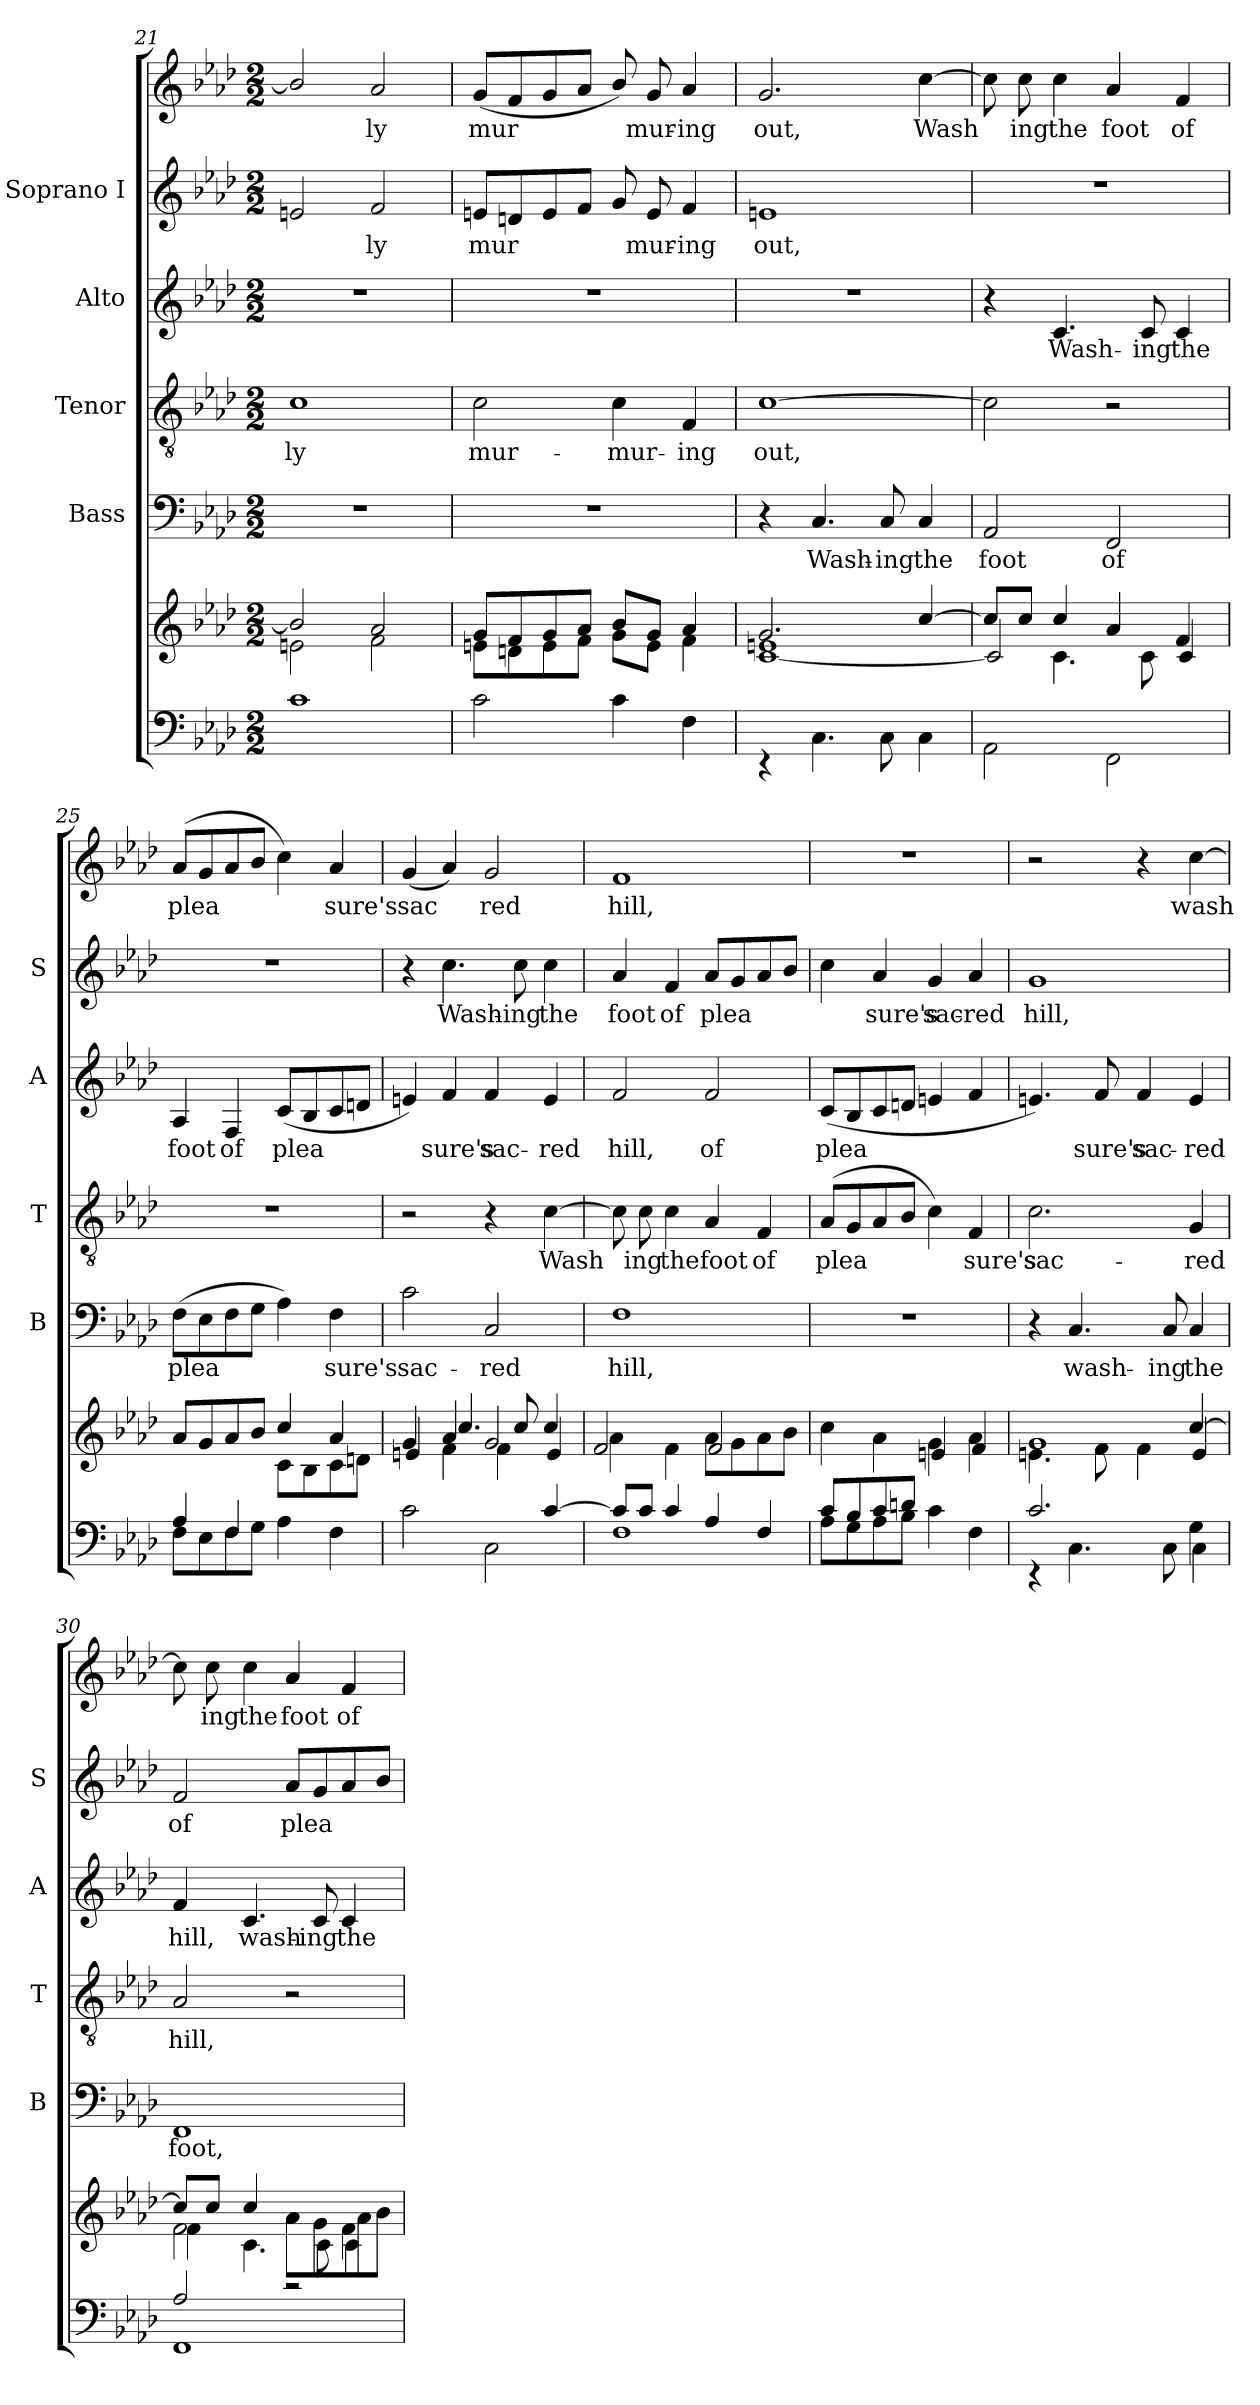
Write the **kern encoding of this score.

**kern	**kern	**kern	**text	**kern	**text	**kern	**text	**kern	**text	**kern	**text
*part5	*part5	*part4	*part4	*part3	*part3	*part2	*part2	*part1	*part1	*part1	*part1
*staff7	*staff6	*staff5	*staff5	*staff4	*staff4	*staff3	*staff3	*staff2	*staff2	*staff1	*staff1
*	*	*I"Bass	*	*I"Tenor	*	*I"Alto	*	*I"Soprano I	*	*	*
*	*	*I'B	*	*I'T	*	*I'A	*	*I'S	*	*	*
*clefF4	*clefG2	*clefF4	*	*clefGv2	*	*clefG2	*	*clefG2	*	*clefG2	*
*k[b-e-a-d-]	*k[b-e-a-d-]	*k[b-e-a-d-]	*	*k[b-e-a-d-]	*	*k[b-e-a-d-]	*	*k[b-e-a-d-]	*	*k[b-e-a-d-]	*
*A-:	*A-:	*A-:	*	*A-:	*	*A-:	*	*A-:	*	*A-:	*
*M2/2	*M2/2	*M2/2	*	*M2/2	*	*M2/2	*	*M2/2	*	*M2/2	*
=21	=21	=21	=21	=21	=21	=21	=21	=21	=21	=21	=21
*^	*^	*	*	*	*	*	*	*	*	*	*
*	*	*	*^	*	*	*	*	*	*	*	*	*	*
!	!	!	!	!	!	!	!	!LO:LY:b	!	!	!	!	!	!
1c	1ryy	2b-/]	2en\	1ryy	1r	.	1c	-ly	1r	.	2en/	.	2b-/]	.
!	!	!	!	!	!	!	!	!	!	!	!	!LO:LY:b	!	!LO:LY:b
.	.	2a-/	2f\	.	.	.	.	.	.	.	2f/	ly	2a-/	ly
!!LO:LB:g=z
=22	=22	=22	=22	=22	=22	=22	=22	=22	=22	=22	=22	=22	=22	=22
!	!	!	!	!	!	!	!	!LO:LY:b	!	!	!	!LO:LY:b	!	!LO:LY:b
2c\	1ryy	8g/L	8en\L	1ryy	1r	.	2c\	mur-	1r	.	8en/L	mur­	(<8g/L	mur­
.	.	8f/	8dn\	.	.	.	.	.	.	.	8dn/	.	8f/	.
.	.	8g/	8e\	.	.	.	.	.	.	.	8e/	.	8g/	.
.	.	8a-/J	8f\J	.	.	.	.	.	.	.	8f/J	.	8a-/J	.
!	!	!	!	!	!	!	!	!LO:LY:b	!	!	!	!	!	!
4c\	.	8b-/L	8g\L	.	.	.	4c\	-mur-	.	.	8g/	.	8b-/)	.
!	!	!	!	!	!	!	!	!	!	!	!	!LO:LY:b	!	!LO:LY:b
.	.	8g/J	8e\J	.	.	.	.	.	.	.	8e/	mur-	8g/	mur-
!	!	!	!	!	!	!	!	!LO:LY:b	!	!	!	!LO:LY:b	!	!LO:LY:b
4F\	.	4a-/	4f\	.	.	.	4F/	-ing	.	.	4f/	-ing	4a-/	-ing
*v	*v	*	*	*	*	*	*	*	*	*	*	*	*	*
=23	=23	=23	=23	=23	=23	=23	=23	=23	=23	=23	=23	=23	=23
*	*	*	*^	*	*	*	*	*	*	*	*	*	*
!	!	!	!	!	!	!	!	!LO:LY:b	!	!	!	!LO:LY:b	!	!LO:LY:b
4rEE	2.g/	1en	1ryy	[<1c	4r	.	[1c	out,	1r	.	1en	out,	2.g/	out,
!	!	!	!	!	!	!LO:LY:b	!	!	!	!	!	!	!	!
4.C\	.	.	.	.	4.C/	Wash-	.	.	.	.	.	.	.	.
!	!	!	!	!	!	!LO:LY:b	!	!	!	!	!	!	!	!
8C\	.	.	.	.	8C/	-ing	.	.	.	.	.	.	.	.
!	!	!	!	!	!	!LO:LY:b	!	!	!	!	!	!	!	!LO:LY:b
4C\	[>4cc/	.	.	.	4C/	the	.	.	.	.	.	.	[4cc\	Wash­
=24	=24	=24	=24	=24	=24	=24	=24	=24	=24	=24	=24	=24	=24	=24
*^	*	*	*	*	*	*	*	*	*	*	*	*	*	*
!	!	!	!	!	!	!	!LO:LY:b	!	!	!	!	!	!	!	!
2ryy	2AA-\	8cc/L]	1ryy	4ryy	2c/]	2AA-/	foot	2c\]	.	4r	.	1r	.	8cc\]	.
!	!	!	!	!	!	!	!	!	!	!	!	!	!	!	!LO:LY:b
.	.	8cc/J	.	.	.	.	.	.	.	.	.	.	.	8cc\	ing
!	!	!	!	!	!	!	!	!	!	!	!LO:LY:b	!	!	!	!LO:LY:b
.	.	4cc/	.	4.c\	.	.	.	.	.	4.c/	Wash-	.	.	4cc\	the
!	!	!	!	!	!	!	!LO:LY:b	!	!	!	!	!	!	!	!LO:LY:b
2ryy	2FF\	4a-/	.	.	2ryy	2FF/	of	2r	.	.	.	.	.	4a-/	foot
!	!	!	!	!	!	!	!	!	!	!	!LO:LY:b	!	!	!	!
.	.	.	.	8c\	.	.	.	.	.	8c/	-ing	.	.	.	.
!	!	!	!	!	!	!	!	!	!	!	!LO:LY:b	!	!	!	!LO:LY:b
.	.	4f/	.	4c/	.	.	.	.	.	4c/	the	.	.	4f/	of
*	*	*	*	*v	*v	*	*	*	*	*	*	*	*	*	*
=25	=25	=25	=25	=25	=25	=25	=25	=25	=25	=25	=25	=25	=25	=25
*	*^	*	*	*	*	*	*	*	*	*	*	*	*	*
!	!	!	!	!	!	!	!LO:LY:b	!	!	!	!LO:LY:b	!	!	!	!LO:LY:b
4A-/	1ryy	8F\L	8a-/L	1ryy	2ryy	(>8F\L	plea­	1r	.	4A-/	foot	1r	.	(<8a-/L	plea­
.	.	8E-\	8g/	.	.	8E-\	.	.	.	.	.	.	.	8g/	.
!	!	!	!	!	!	!	!	!	!	!	!LO:LY:b	!	!	!	!
4F/	.	8F\	8a-/	.	.	8F\	.	.	.	4F/	of	.	.	8a-/	.
.	.	8G\J	8b-/J	.	.	8G\J	.	.	.	.	.	.	.	8b-/J	.
!	!	!	!	!	!	!	!	!	!	!	!LO:LY:b	!	!	!	!
2ryy	.	4A-\	4cc/	.	8c\L	4A-\)	.	.	.	(<8c/L	plea­	.	.	4cc\)	.
.	.	.	.	.	8B-\	.	.	.	.	8B-/	.	.	.	.	.
!	!	!	!	!	!	!	!LO:LY:b	!	!	!	!	!	!	!	!LO:LY:b
.	.	4F\	4a-/	.	8c\	4F\	sure's	.	.	8c/	.	.	.	4a-/	sure's
.	.	.	.	.	8dn\J	.	.	.	.	8dn/J	.	.	.	.	.
*	*v	*v	*	*	*	*	*	*	*	*	*	*	*	*	*
=26	=26	=26	=26	=26	=26	=26	=26	=26	=26	=26	=26	=26	=26	=26
!	!	!	!	!	!	!LO:LY:b	!	!	!	!	!	!	!	!LO:LY:b
2ryy	2c\	4g/	4ryy	4en/	2c\	sac-	2r	.	4en/)	.	4r	.	(<4g/	sac­
!	!	!	!	!	!	!	!	!	!	!LO:LY:b	!	!LO:LY:b	!	!
.	.	4a-/	4.cc/	4f\	.	.	.	.	4f/	sure's	4.cc\	Wash-	4a-/)	.
!	!	!	!	!	!	!LO:LY:b	!	!	!	!LO:LY:b	!	!	!	!LO:LY:b
4ryy	2C\	2g/	.	4f\	2C/	-red	4r	.	4f/	sac-	.	.	2g/	red
!	!	!	!	!	!	!	!	!	!	!	!	!LO:LY:b	!	!
.	.	.	8cc/	.	.	.	.	.	.	.	8cc\	-ing	.	.
!	!	!	!	!	!	!	!	!LO:LY:b	!	!LO:LY:b	!	!LO:LY:b	!	!
[>4c/	.	.	4cc/	4e/	.	.	[4c\	Wash­	4e/	-red	4cc\	the	.	.
!!LO:PB:g=z
=27	=27	=27	=27	=27	=27	=27	=27	=27	=27	=27	=27	=27	=27	=27
!	!	!	!	!	!	!LO:LY:b	!	!	!	!LO:LY:b	!	!LO:LY:b	!	!LO:LY:b
8c/L]	1F	1fyy	4a-\	2f/	1F	hill,	8c\]	.	2f/	hill,	4a-/	foot	1f	hill,
!	!	!	!	!	!	!	!	!LO:LY:b	!	!	!	!	!	!
8c/J	.	.	.	.	.	.	8c\	ing	.	.	.	.	.	.
!	!	!	!	!	!	!	!	!LO:LY:b	!	!	!	!LO:LY:b	!	!
4c/	.	.	4f\	.	.	.	4c\	the	.	.	4f/	of	.	.
!	!	!	!	!	!	!	!	!LO:LY:b	!	!LO:LY:b	!	!LO:LY:b	!	!
4A-/	.	.	8a-\L	2f/	.	.	4A-/	foot	2f/	of	8a-/L	plea­	.	.
.	.	.	8g\	.	.	.	.	.	.	.	8g/	.	.	.
!	!	!	!	!	!	!	!	!LO:LY:b	!	!	!	!	!	!
4F/	.	.	8a-\	.	.	.	4F/	of	.	.	8a-/	.	.	.
.	.	.	8b-\J	.	.	.	.	.	.	.	8b-/J	.	.	.
=28	=28	=28	=28	=28	=28	=28	=28	=28	=28	=28	=28	=28	=28	=28
*	*^	*	*	*	*	*	*	*	*	*	*	*	*	*
!	!	!	!	!	!	!	!	!	!LO:LY:b	!	!LO:LY:b	!	!	!	!
8c/L	8A-\L	1ryy	1ryy	4cc\	2ryy	1r	.	(<8A-/L	plea­	(<8c/L	plea­	4cc\	.	1r	.
8B-/	8G\	.	.	.	.	.	.	8G/	.	8B-/	.	.	.	.	.
!	!	!	!	!	!	!	!	!	!	!	!	!	!LO:LY:b	!	!
8c/	8A-\	.	.	4a-\	.	.	.	8A-/	.	8c/	.	4a-/	sure's	.	.
8dn/J	8B-\J	.	.	.	.	.	.	8B-/J	.	8dn/J	.	.	.	.	.
!	!	!	!	!	!	!	!	!	!	!	!	!	!LO:LY:b	!	!
2ryy	4c\	.	.	4g\	4en/	.	.	4c\)	.	4en/	.	4g/	sac-	.	.
!	!	!	!	!	!	!	!	!	!LO:LY:b	!	!	!	!LO:LY:b	!	!
.	4F\	.	.	4a-\	4f/	.	.	4F/	sure's	4f/	.	4a-/	-red	.	.
*	*v	*v	*	*	*	*	*	*	*	*	*	*	*	*	*
=29	=29	=29	=29	=29	=29	=29	=29	=29	=29	=29	=29	=29	=29	=29
!	!	!	!	!	!	!	!	!LO:LY:b	!	!	!	!LO:LY:b	!	!
2.c/	4rEE	2ryy	1g	4.en\	4r	.	2.c\	sac-	4.en/)	.	1g	hill,	2r	.
!	!	!	!	!	!	!LO:LY:b	!	!	!	!	!	!	!	!
.	4.C\	.	.	.	4.C/	wash-	.	.	.	.	.	.	.	.
!	!	!	!	!	!	!	!	!	!	!LO:LY:b	!	!	!	!
.	.	.	.	8f\	.	.	.	.	8f/	sure's	.	.	.	.
!	!	!	!	!	!	!	!	!	!	!LO:LY:b	!	!	!	!
.	.	4ryy	.	4f\	.	.	.	.	4f/	sac-	.	.	4r	.
!	!	!	!	!	!	!LO:LY:b	!	!	!	!	!	!	!	!
.	8C\	.	.	.	8C/	-ing	.	.	.	.	.	.	.	.
!	!	!	!	!	!	!LO:LY:b	!	!LO:LY:b	!	!LO:LY:b	!	!	!	!LO:LY:b
4G\	4C\	[>4cc/	.	4e/	4C/	the	4G/	-red	4e/	-red	.	.	[4cc\	wash­
=30	=30	=30	=30	=30	=30	=30	=30	=30	=30	=30	=30	=30	=30	=30
!	!	!	!	!	!	!LO:LY:b	!	!LO:LY:b	!	!LO:LY:b	!	!LO:LY:b	!	!
2A-/	1FF	8cc/L]	2f\	4f\	1FF	foot,	2A-/	hill,	4f/	hill,	2f/	of	8cc\]	.
!	!	!	!	!	!	!	!	!	!	!	!	!	!	!LO:LY:b
.	.	8cc/J	.	.	.	.	.	.	.	.	.	.	8cc\	ing
!	!	!	!	!	!	!	!	!	!	!LO:LY:b	!	!	!	!LO:LY:b
.	.	4cc/	.	4.c\	.	.	.	.	4.c/	wash-	.	.	4cc\	the
!	!	!	!	!	!	!	!	!	!	!	!	!LO:LY:b	!	!LO:LY:b
2rc	.	4a-\	8a-\L	.	.	.	2r	.	.	.	8a-/L	plea­	4a-/	foot
!	!	!	!	!	!	!	!	!	!	!LO:LY:b	!	!	!	!
.	.	.	8g\	8c\	.	.	.	.	8c/	-ing	8g/	.	.	.
!	!	!	!	!	!	!	!	!	!	!LO:LY:b	!	!	!	!LO:LY:b
.	.	4f\	8a-\	4c\	.	.	.	.	4c/	the	8a-/	.	4f/	of
.	.	.	8b-\J	.	.	.	.	.	.	.	8b-/J	.	.	.
*v	*v	*	*	*	*	*	*	*	*	*	*	*	*	*
*	*v	*v	*v	*	*	*	*	*	*	*	*	*	*
=	=	=	=	=	=	=	=	=	=	=	=
*-	*-	*-	*-	*-	*-	*-	*-	*-	*-	*-	*-
